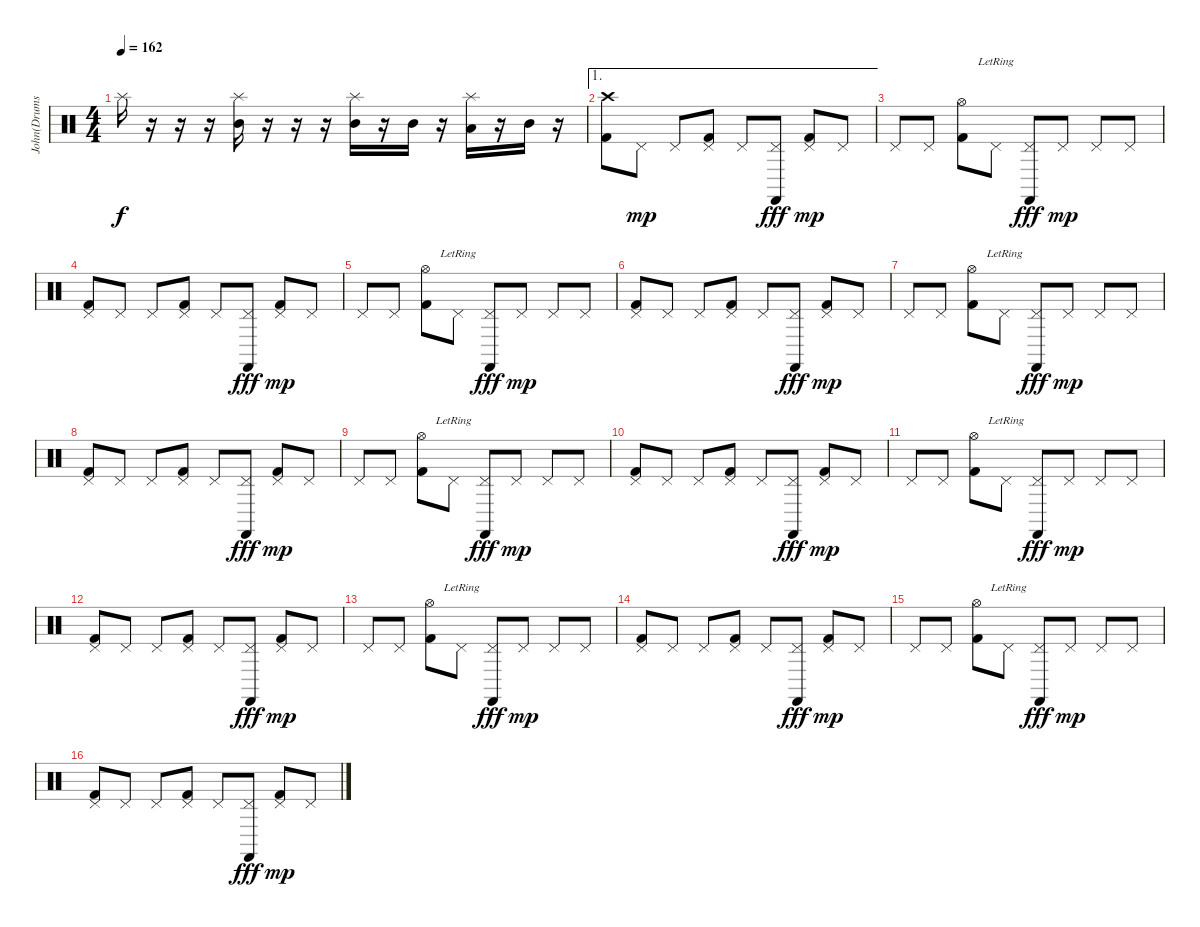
\track ("John(Drums)" "John(Drums") {instrument percussion}
\staff {score}
\articulation defaults
\ts (4 4)
\tempo 162
\clef neutral
\ks c "Splash (hit)".16{dy f}
r.16 r.16 r.16 ("Splash (hit)" "Mid Tom (hit)").16 r.16 r.16 r.16 ("Splash (hit)" "Mid Tom (hit)").16 r.16 "Mid Tom (hit)".16 r.16 ("Splash (hit)" "Low Tom (hit)").16 r.16 "Mid Tom (hit)".16 r.16 |
\ae 1
("Crash high (hit)" "Kick (hit) 2").8 "Pedal Hi-Hat (hit)".8{dy mp} "Pedal Hi-Hat (hit)".8 ("Pedal Hi-Hat (hit)" "Kick (hit) 2").8 "Pedal Hi-Hat (hit)".8 ("Pedal Hi-Hat (hit)" "Castanets (hit)").8{dy fff} ("Pedal Hi-Hat (hit)" "Kick (hit) 2").8{dy mp} "Pedal Hi-Hat (hit)".8 |
"Pedal Hi-Hat (hit)".8 "Pedal Hi-Hat (hit)".8 ("Hi-Hat (open)" "Kick (hit) 2").8 "Pedal Hi-Hat (hit)"{lr}.8 ("Pedal Hi-Hat (hit)" "Castanets (hit)").8{dy fff} "Pedal Hi-Hat (hit)".8{dy mp} "Pedal Hi-Hat (hit)".8 "Pedal Hi-Hat (hit)".8 |
("Pedal Hi-Hat (hit)" "Kick (hit) 2").8 "Pedal Hi-Hat (hit)".8 "Pedal Hi-Hat (hit)".8 ("Pedal Hi-Hat (hit)" "Kick (hit) 2").8 "Pedal Hi-Hat (hit)".8 ("Pedal Hi-Hat (hit)" "Castanets (hit)").8{dy fff} ("Pedal Hi-Hat (hit)" "Kick (hit) 2").8{dy mp} "Pedal Hi-Hat (hit)".8 |
"Pedal Hi-Hat (hit)".8 "Pedal Hi-Hat (hit)".8 ("Hi-Hat (open)" "Kick (hit) 2").8 "Pedal Hi-Hat (hit)"{lr}.8 ("Pedal Hi-Hat (hit)" "Castanets (hit)").8{dy fff} "Pedal Hi-Hat (hit)".8{dy mp} "Pedal Hi-Hat (hit)".8 "Pedal Hi-Hat (hit)".8 |
("Pedal Hi-Hat (hit)" "Kick (hit) 2").8 "Pedal Hi-Hat (hit)".8 "Pedal Hi-Hat (hit)".8 ("Pedal Hi-Hat (hit)" "Kick (hit) 2").8 "Pedal Hi-Hat (hit)".8 ("Pedal Hi-Hat (hit)" "Castanets (hit)").8{dy fff} ("Pedal Hi-Hat (hit)" "Kick (hit) 2").8{dy mp} "Pedal Hi-Hat (hit)".8 |
"Pedal Hi-Hat (hit)".8 "Pedal Hi-Hat (hit)".8 ("Hi-Hat (open)" "Kick (hit) 2").8 "Pedal Hi-Hat (hit)"{lr}.8 ("Pedal Hi-Hat (hit)" "Castanets (hit)").8{dy fff} "Pedal Hi-Hat (hit)".8{dy mp} "Pedal Hi-Hat (hit)".8 "Pedal Hi-Hat (hit)".8 |
("Pedal Hi-Hat (hit)" "Kick (hit) 2").8 "Pedal Hi-Hat (hit)".8 "Pedal Hi-Hat (hit)".8 ("Pedal Hi-Hat (hit)" "Kick (hit) 2").8 "Pedal Hi-Hat (hit)".8 ("Pedal Hi-Hat (hit)" "Castanets (hit)").8{dy fff} ("Pedal Hi-Hat (hit)" "Kick (hit) 2").8{dy mp} "Pedal Hi-Hat (hit)".8 |
"Pedal Hi-Hat (hit)".8 "Pedal Hi-Hat (hit)".8 ("Hi-Hat (open)" "Kick (hit) 2").8 "Pedal Hi-Hat (hit)"{lr}.8 ("Pedal Hi-Hat (hit)" "Castanets (hit)").8{dy fff} "Pedal Hi-Hat (hit)".8{dy mp} "Pedal Hi-Hat (hit)".8 "Pedal Hi-Hat (hit)".8 |
("Pedal Hi-Hat (hit)" "Kick (hit) 2").8 "Pedal Hi-Hat (hit)".8 "Pedal Hi-Hat (hit)".8 ("Pedal Hi-Hat (hit)" "Kick (hit) 2").8 "Pedal Hi-Hat (hit)".8 ("Pedal Hi-Hat (hit)" "Castanets (hit)").8{dy fff} ("Pedal Hi-Hat (hit)" "Kick (hit) 2").8{dy mp} "Pedal Hi-Hat (hit)".8 |
"Pedal Hi-Hat (hit)".8 "Pedal Hi-Hat (hit)".8 ("Hi-Hat (open)" "Kick (hit) 2").8 "Pedal Hi-Hat (hit)"{lr}.8 ("Pedal Hi-Hat (hit)" "Castanets (hit)").8{dy fff} "Pedal Hi-Hat (hit)".8{dy mp} "Pedal Hi-Hat (hit)".8 "Pedal Hi-Hat (hit)".8 |
("Pedal Hi-Hat (hit)" "Kick (hit) 2").8 "Pedal Hi-Hat (hit)".8 "Pedal Hi-Hat (hit)".8 ("Pedal Hi-Hat (hit)" "Kick (hit) 2").8 "Pedal Hi-Hat (hit)".8 ("Pedal Hi-Hat (hit)" "Castanets (hit)").8{dy fff} ("Pedal Hi-Hat (hit)" "Kick (hit) 2").8{dy mp} "Pedal Hi-Hat (hit)".8 |
"Pedal Hi-Hat (hit)".8 "Pedal Hi-Hat (hit)".8 ("Hi-Hat (open)" "Kick (hit) 2").8 "Pedal Hi-Hat (hit)"{lr}.8 ("Pedal Hi-Hat (hit)" "Castanets (hit)").8{dy fff} "Pedal Hi-Hat (hit)".8{dy mp} "Pedal Hi-Hat (hit)".8 "Pedal Hi-Hat (hit)".8 |
("Pedal Hi-Hat (hit)" "Kick (hit) 2").8 "Pedal Hi-Hat (hit)".8 "Pedal Hi-Hat (hit)".8 ("Pedal Hi-Hat (hit)" "Kick (hit) 2").8 "Pedal Hi-Hat (hit)".8 ("Pedal Hi-Hat (hit)" "Castanets (hit)").8{dy fff} ("Pedal Hi-Hat (hit)" "Kick (hit) 2").8{dy mp} "Pedal Hi-Hat (hit)".8 |
"Pedal Hi-Hat (hit)".8 "Pedal Hi-Hat (hit)".8 ("Hi-Hat (open)" "Kick (hit) 2").8 "Pedal Hi-Hat (hit)"{lr}.8 ("Pedal Hi-Hat (hit)" "Castanets (hit)").8{dy fff} "Pedal Hi-Hat (hit)".8{dy mp} "Pedal Hi-Hat (hit)".8 "Pedal Hi-Hat (hit)".8 |
("Pedal Hi-Hat (hit)" "Kick (hit) 2").8 "Pedal Hi-Hat (hit)".8 "Pedal Hi-Hat (hit)".8 ("Pedal Hi-Hat (hit)" "Kick (hit) 2").8 "Pedal Hi-Hat (hit)".8 ("Pedal Hi-Hat (hit)" "Castanets (hit)").8{dy fff} ("Pedal Hi-Hat (hit)" "Kick (hit) 2").8{dy mp} "Pedal Hi-Hat (hit)".8
